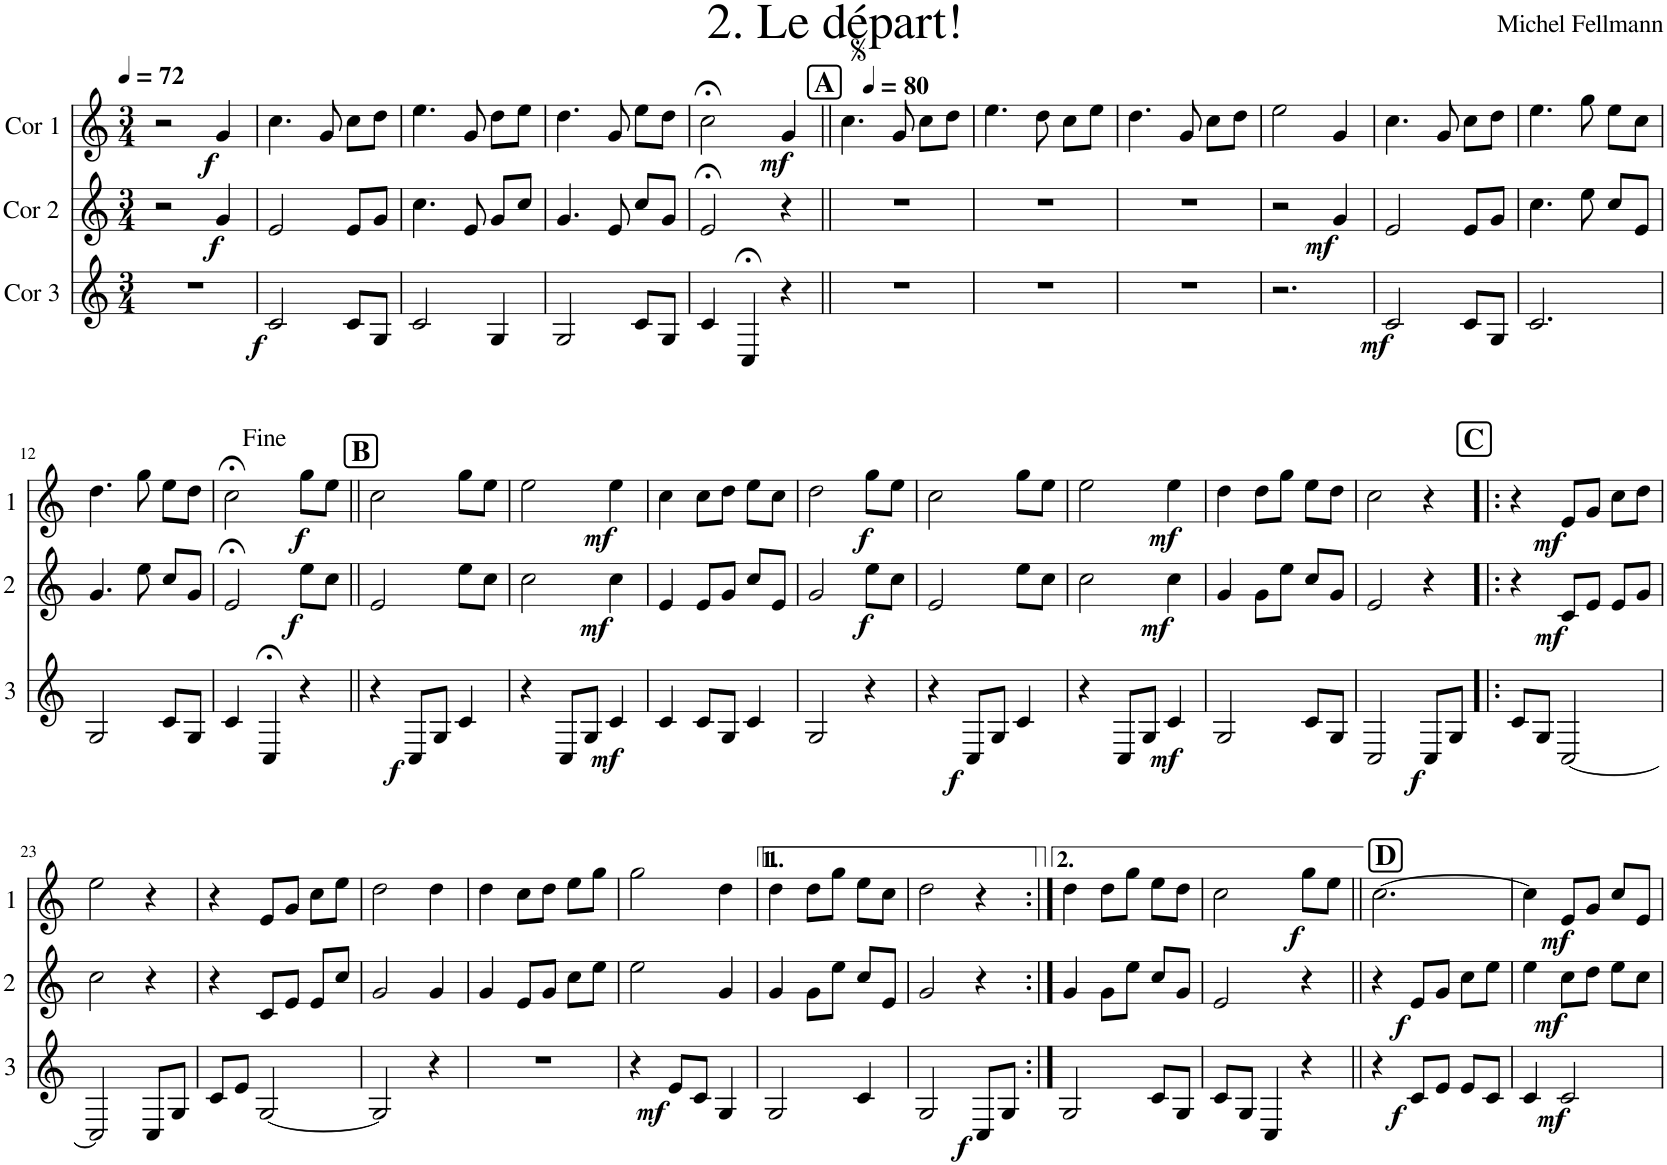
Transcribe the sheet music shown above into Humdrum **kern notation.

**kern	**dynam	**kern	**dynam	**kern	**dynam
*part3	*part3	*part2	*part2	*part1	*part1
*staff3	*staff3	*staff2	*staff2	*staff1	*staff1
*I"Cor 3	*	*I"Cor 2	*	*I"Cor 1	*
*clefG2	*	*clefG2	*	*clefG2	*
*Trd4c7	*	*Trd4c7	*	*Trd4c7	*
*k[]	*	*k[]	*	*k[]	*
*M3/4	*	*M3/4	*	*M3/4	*
*MM72	*	*MM72	*	*MM72	*
=1	=1	=1	=1	=1	=1
2.r	.	2r	.	2r	.
!	!	!	!LO:DY:b	!	!LO:DY:b
.	.	4g/	f	4g/	f
=2	=2	=2	=2	=2	=2
!	!LO:DY:b	!	!	!	!
2c/	f	2e/	.	4.cc\	.
.	.	.	.	8g/	.
8c/L	.	8e/L	.	8cc\L	.
8G/J	.	8g/J	.	8dd\J	.
=3	=3	=3	=3	=3	=3
2c/	.	4.cc\	.	4.ee\	.
.	.	8e/	.	8g/	.
4G/	.	8g/L	.	8dd\L	.
.	.	8cc/J	.	8ee\J	.
=4	=4	=4	=4	=4	=4
2G/	.	4.g/	.	4.dd\	.
.	.	8e/	.	8g/	.
8c/L	.	8cc/L	.	8ee\L	.
8G/J	.	8g/J	.	8dd\J	.
=5	=5	=5	=5	=5	=5
4c/	.	2e;</	.	2cc;<\	.
4C;</	.	.	.	.	.
*	*	*	*	*MM80	*
!	!	!	!	!	!LO:DY:b
4r	.	4r	.	4g/	mf
!!LO:REH:place=s1:a:B:cj:fs=14:t=A
=6||	=6||	=6||	=6||	=6||	=6||
2.r	.	2.r	.	4.cc\	.
.	.	.	.	8g/	.
.	.	.	.	8cc\L	.
.	.	.	.	8dd\J	.
=7	=7	=7	=7	=7	=7
2.r	.	2.r	.	4.ee\	.
.	.	.	.	8dd\	.
.	.	.	.	8cc\L	.
.	.	.	.	8ee\J	.
=8	=8	=8	=8	=8	=8
2.r	.	2.r	.	4.dd\	.
.	.	.	.	8g/	.
.	.	.	.	8cc\L	.
.	.	.	.	8dd\J	.
=9	=9	=9	=9	=9	=9
2.r	.	2r	.	2ee\	.
!	!	!	!LO:DY:b	!	!
.	.	4g/	mf	4g/	.
=10	=10	=10	=10	=10	=10
!	!LO:DY:b	!	!	!	!
2c/	mf	2e/	.	4.cc\	.
.	.	.	.	8g/	.
8c/L	.	8e/L	.	8cc\L	.
8G/J	.	8g/J	.	8dd\J	.
=11	=11	=11	=11	=11	=11
2.c/	.	4.cc\	.	4.ee\	.
.	.	8ee\	.	8gg\	.
.	.	8cc/L	.	8ee\L	.
.	.	8e/J	.	8cc\J	.
!!LO:LB:g=z
=12	=12	=12	=12	=12	=12
2G/	.	4.g/	.	4.dd\	.
.	.	8ee\	.	8gg\	.
8c/L	.	8cc/L	.	8ee\L	.
8G/J	.	8g/J	.	8dd\J	.
=13	=13	=13	=13	=13	=13
4c/	.	2e;</	.	2cc;<\	.
4C;</	.	.	.	.	.
!	!	!	!LO:DY:b	!	!LO:DY:b
4r	.	8ee\L	f	8gg\L	f
.	.	8cc\J	.	8ee\J	.
!!LO:REH:place=s1:a:B:cj:fs=14:t=B
=14||	=14||	=14||	=14||	=14||	=14||
4r	.	2e/	.	2cc\	.
!	!LO:DY:b	!	!	!	!
8C/L	f	.	.	.	.
8G/J	.	.	.	.	.
4c/	.	8ee\L	.	8gg\L	.
.	.	8cc\J	.	8ee\J	.
=15	=15	=15	=15	=15	=15
4r	.	2cc\	.	2ee\	.
8C/L	.	.	.	.	.
8G/J	.	.	.	.	.
!	!LO:DY:b	!	!LO:DY:b	!	!LO:DY:b
4c/	mf	4cc\	mf	4ee\	mf
=16	=16	=16	=16	=16	=16
4c/	.	4e/	.	4cc\	.
8c/L	.	8e/L	.	8cc\L	.
8G/J	.	8g/J	.	8dd\J	.
4c/	.	8cc/L	.	8ee\L	.
.	.	8e/J	.	8cc\J	.
=17	=17	=17	=17	=17	=17
2G/	.	2g/	.	2dd\	.
!	!	!	!LO:DY:b	!	!LO:DY:b
4r	.	8ee\L	f	8gg\L	f
.	.	8cc\J	.	8ee\J	.
=18	=18	=18	=18	=18	=18
4r	.	2e/	.	2cc\	.
!	!LO:DY:b	!	!	!	!
8C/L	f	.	.	.	.
8G/J	.	.	.	.	.
4c/	.	8ee\L	.	8gg\L	.
.	.	8cc\J	.	8ee\J	.
=19	=19	=19	=19	=19	=19
4r	.	2cc\	.	2ee\	.
8C/L	.	.	.	.	.
8G/J	.	.	.	.	.
!	!LO:DY:b	!	!LO:DY:b	!	!LO:DY:b
4c/	mf	4cc\	mf	4ee\	mf
=20	=20	=20	=20	=20	=20
2G/	.	4g/	.	4dd\	.
.	.	8g\L	.	8dd\L	.
.	.	8ee\J	.	8gg\J	.
8c/L	.	8cc/L	.	8ee\L	.
8G/J	.	8g/J	.	8dd\J	.
=21	=21	=21	=21	=21	=21
2C/	.	2e/	.	2cc\	.
!	!LO:DY:b	!	!	!	!
8C/L	f	4r	.	4r	.
8G/J	.	.	.	.	.
!!LO:REH:place=s1:a:B:cj:fs=14:t=C
=22!|:	=22!|:	=22!|:	=22!|:	=22!|:	=22!|:
8c/L	.	4r	.	4r	.
8G/J	.	.	.	.	.
!	!	!	!LO:DY:b	!	!LO:DY:b
[2C/	.	8c/L	mf	8e/L	mf
.	.	8e/J	.	8g/J	.
.	.	8e/L	.	8cc\L	.
.	.	8g/J	.	8dd\J	.
!!LO:LB:g=z
=23	=23	=23	=23	=23	=23
2C/]	.	2cc\	.	2ee\	.
8C/L	.	4r	.	4r	.
8G/J	.	.	.	.	.
=24	=24	=24	=24	=24	=24
8c/L	.	4r	.	4r	.
8e/J	.	.	.	.	.
[2G/	.	8c/L	.	8e/L	.
.	.	8e/J	.	8g/J	.
.	.	8e/L	.	8cc\L	.
.	.	8cc/J	.	8ee\J	.
=25	=25	=25	=25	=25	=25
2G/]	.	2g/	.	2dd\	.
4r	.	4g/	.	4dd\	.
=26	=26	=26	=26	=26	=26
2.r	.	4g/	.	4dd\	.
.	.	8e/L	.	8cc\L	.
.	.	8g/J	.	8dd\J	.
.	.	8cc\L	.	8ee\L	.
.	.	8ee\J	.	8gg\J	.
=27	=27	=27	=27	=27	=27
4r	.	2ee\	.	2gg\	.
!	!LO:DY:b	!	!	!	!
8e/L	mf	.	.	.	.
8c/J	.	.	.	.	.
4G/	.	4g/	.	4dd\	.
=28	=28	=28	=28	=28	=28
2G/	.	4g/	.	4dd\	.
.	.	8g\L	.	8dd\L	.
.	.	8ee\J	.	8gg\J	.
4c/	.	8cc/L	.	8ee\L	.
.	.	8e/J	.	8cc\J	.
=29	=29	=29	=29	=29	=29
2G/	.	2g/	.	2dd\	.
!	!LO:DY:b	!	!	!	!
8C/L	f	4r	.	4r	.
8G/J	.	.	.	.	.
=30:|!	=30:|!	=30:|!	=30:|!	=30:|!	=30:|!
2G/	.	4g/	.	4dd\	.
.	.	8g\L	.	8dd\L	.
.	.	8ee\J	.	8gg\J	.
8c/L	.	8cc/L	.	8ee\L	.
8G/J	.	8g/J	.	8dd\J	.
=31	=31	=31	=31	=31	=31
8c/L	.	2e/	.	2cc\	.
8G/J	.	.	.	.	.
4C/	.	.	.	.	.
!	!	!	!	!	!LO:DY:b
4r	.	4r	.	8gg\L	f
.	.	.	.	8ee\J	.
!!LO:REH:place=s1:a:B:cj:fs=14:t=D
=32||	=32||	=32||	=32||	=32||	=32||
4r	.	4r	.	[2.cc\	.
!	!LO:DY:b	!	!LO:DY:b	!	!
8c/L	f	8e/L	f	.	.
8e/J	.	8g/J	.	.	.
8e/L	.	8cc\L	.	.	.
8c/J	.	8ee\J	.	.	.
=33	=33	=33	=33	=33	=33
4c/	.	4ee\	.	4cc\]	.
!	!LO:DY:b	!	!LO:DY:b	!	!LO:DY:b
2c/	mf	8cc\L	mf	8e/L	mf
.	.	8dd\J	.	8g/J	.
.	.	8ee\L	.	8cc/L	.
.	.	8cc\J	.	8e/J	.
=	=	=	=	=	=
*-	*-	*-	*-	*-	*-
